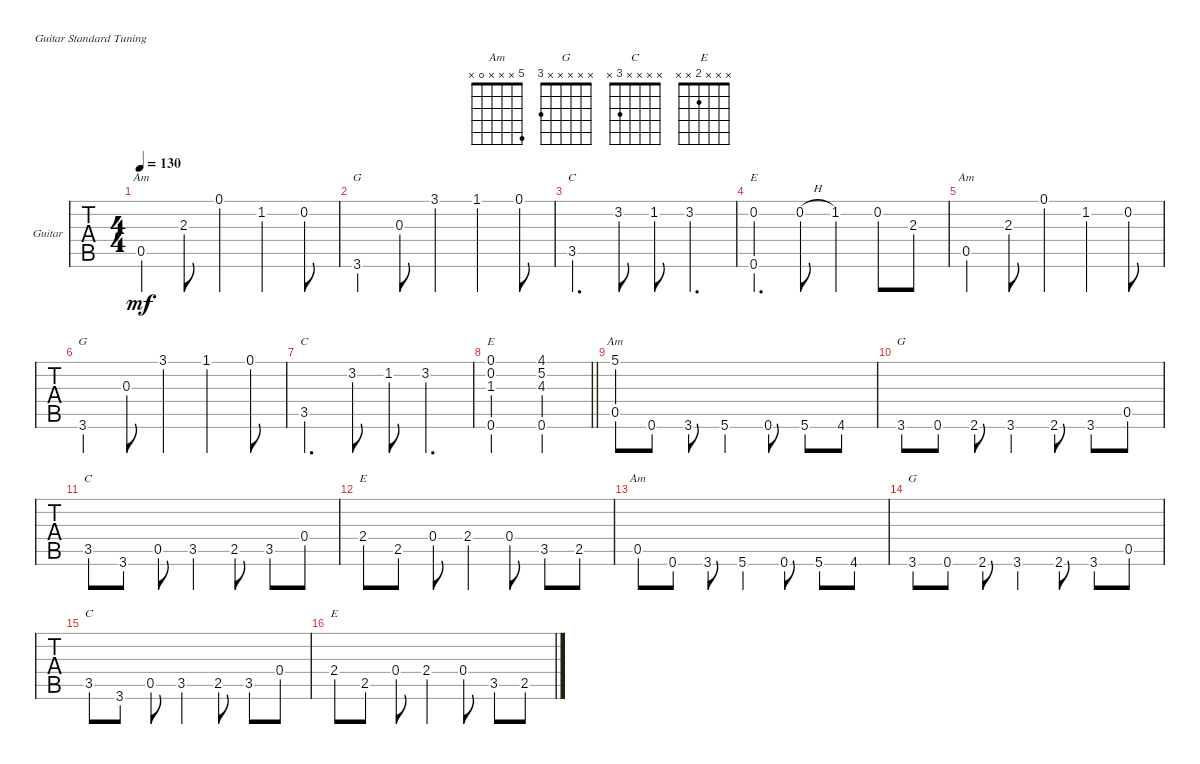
\bracketExtendMode groupsimilarinstruments
\firstSystemTrackNameOrientation horizontal
\otherSystemsTrackNameOrientation horizontal
\track ("music.kaminari.info" "Guitar") {instrument acousticgrandpiano}
\staff {tabs}
\tuning (E4 B3 G3 D3 A2 E2)
\displaytranspose 12
\chord ("Am" x x x x x x)
\chord ("G" x x x x x 3)
\chord ("C" x x x x 3 x)
\chord ("E" x 0 x x x 0)
\chord ("Am" x x x x 0 x)
\chord ("E" 0 x x x x x)
\chord ("Am" 5 x x x 0 x)
\chord ("E" x x x 2 x x)
\ts (4 4)
\tempo 130
\clef g2
\ks c
0.5.4{ch "Am" dy mf instrument acousticgrandpiano} 2.3.8 0.1.4 1.2.4 0.2.8 |
3.6.4{ch "G"} 0.3.8 3.1.4 1.1.4 0.1.8 |
3.5.4{d ch "C"} 3.2.8 1.2.8 3.2.4{d} |
(0.2 0.6).4{d ch "E"} 0.2{h}.8 1.2.4 0.2.8 2.3.8 |
0.5.4{ch "Am"} 2.3.8 0.1.4 1.2.4 0.2.8 |
3.6.4{ch "G"} 0.3.8 3.1.4 1.1.4 0.1.8 |
3.5.4{d ch "C"} 3.2.8 1.2.8 3.2.4{d} |
\barLineRight lightlight
(0.1 0.6 0.2 1.3).2{ch "E"} (4.1 0.6 5.2 4.3).2 |
(5.1 0.5).8{ch "Am"} 0.6.8 3.6.8 5.6.4 0.6.8 5.6.8 4.6.8 |
3.6.8{ch "G"} 0.6.8 2.6.8 3.6.4 2.6.8 3.6.8 0.5.8 |
3.5.8{ch "C"} 3.6.8 0.5.8 3.5.4 2.5.8 3.5.8 0.4.8 |
2.4.8{ch "E"} 2.5.8 0.4.8 2.4.4 0.4.8 3.5.8 2.5.8 |
0.5.8{ch "Am"} 0.6.8 3.6.8 5.6.4 0.6.8 5.6.8 4.6.8 |
3.6.8{ch "G"} 0.6.8 2.6.8 3.6.4 2.6.8 3.6.8 0.5.8 |
3.5.8{ch "C"} 3.6.8 0.5.8 3.5.4 2.5.8 3.5.8 0.4.8 |
2.4.8{ch "E"} 2.5.8 0.4.8 2.4.4 0.4.8 3.5.8 2.5.8
